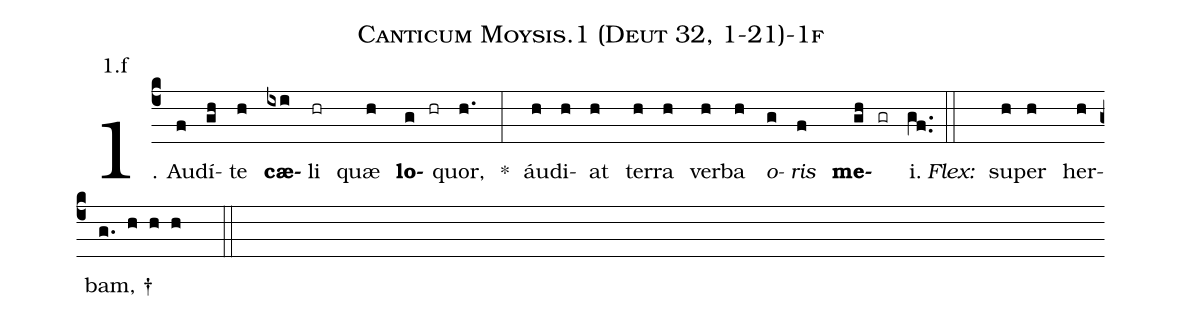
name: Canticum Moysis.1 (Deut 32, 1-21)-1f;
annotation: 1.f;
%%
(c4)1. Au(f)dí(gh)te(h) <b>cæ</b>(ixi)li(hr) quæ(h) <b>lo</b>(g hr)quor,(h.) *(:) áu(h)di(h)at(h) ter(h)ra(h) ver(h)ba(h) <i>o</i>(g)<i>ris</i>(f) <b>me</b>(gh gr)i.(gf..) (::)
<i>Flex:</i>()  su(h)per(h) her(h)bam, †(g. h h h  ::)
